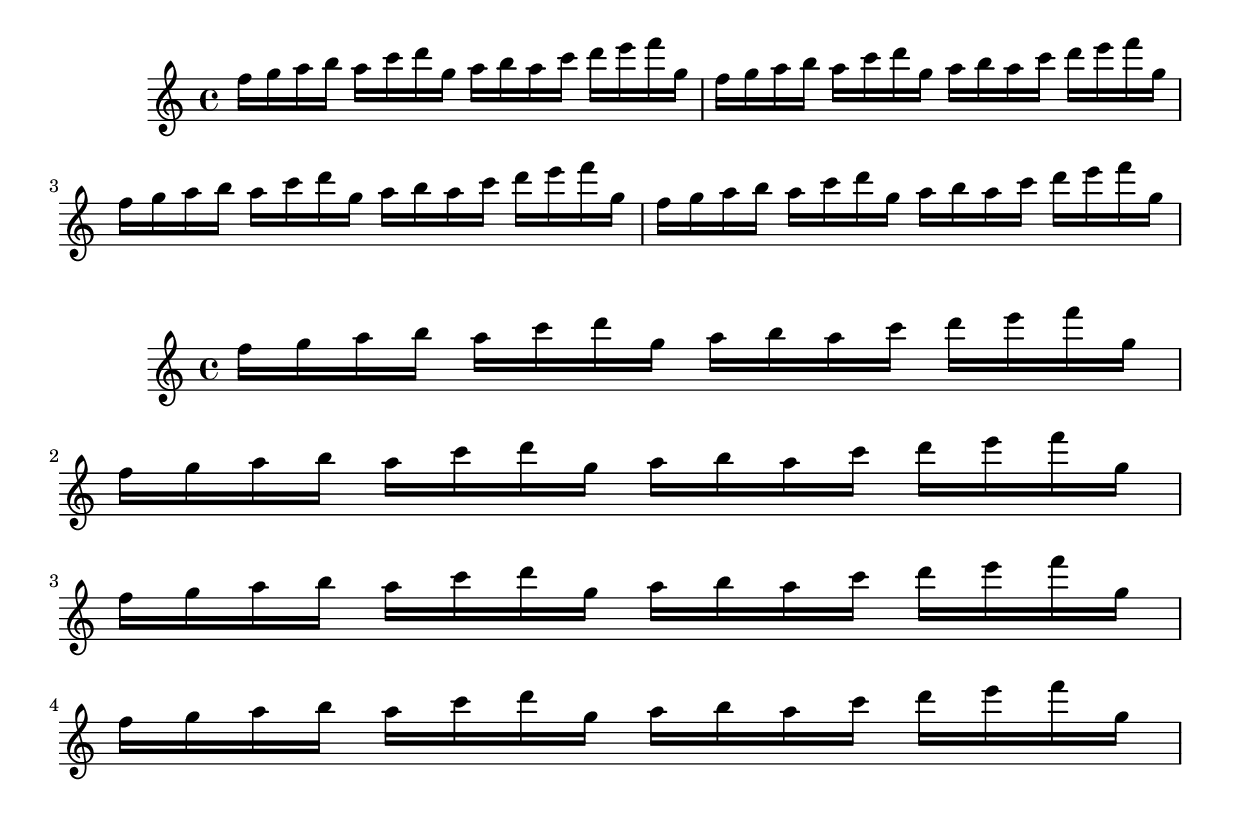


\relative c''  {
    \override Beam #'damping = #+inf.0
     f16 g a b    a c d g,    a b a c   d e f g, % all beams horizontal
     f16 g a b    a c d g,    a b a c   d e f g, % all beams horizontal
     f16 g a b    a c d g,    a b a c   d e f g, % 2nd and 4th group not Horizontal
     f16 g a b    a c d g,    a b a c   d e f g, % 2nd and 4th group not Horizontal
}

\relative c''  {
    \override Beam #'damping = #+inf.0
     f16 g a b    a c d g,    a b a c   d e f g, \break % 4th group not Horizontal
     f16 g a b    a c d g,    a b a c   d e f g, \break % 2nd and 4th group not Horizontal
     f16 g a b    a c d g,    a b a c   d e f g, \break % 2nd and 4th group not Horizontal
     f16 g a b    a c d g,    a b a c   d e f g, \break % 2nd and 4th group not Horizontal
}


\version "2.13.40"